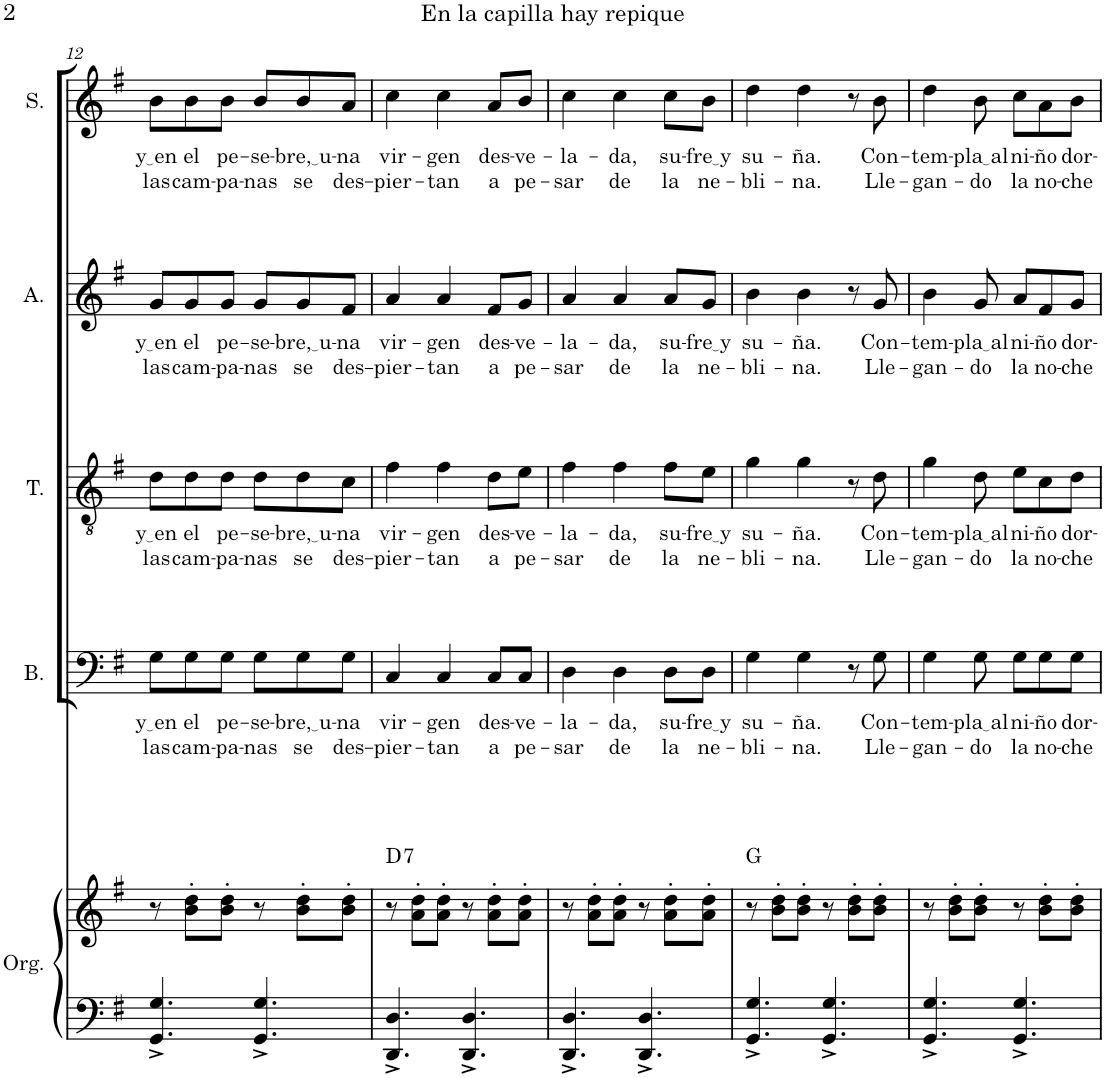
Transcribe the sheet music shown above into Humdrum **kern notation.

**kern	**kern	**harte	**kern	**text	**text	**kern	**text	**text	**kern	**text	**text	**kern	**text	**text
*part5	*part5	*part5	*part4	*part4	*part4	*part3	*part3	*part3	*part2	*part2	*part2	*part1	*part1	*part1
*staff6	*staff5	*	*staff4	*staff4	*staff4	*staff3	*staff3	*staff3	*staff2	*staff2	*staff2	*staff1	*staff1	*staff1
*I"Órgano	*	*	*I"Bajo	*	*	*I"Tenor	*	*	*I"Alto	*	*	*I"Soprano	*	*
*	*	*	*I'B.	*	*	*I'T.	*	*	*I'A.	*	*	*I'S.	*	*
!!LO:PB:g=z
*clefF4	*clefG2	*	*clefF4	*	*	*clefGv2	*	*	*clefG2	*	*	*clefG2	*	*
*k[f#]	*k[f#]	*	*k[f#]	*	*	*k[f#]	*	*	*k[f#]	*	*	*k[f#]	*	*
*M6/8	*M6/8	*	*M6/8	*	*	*M6/8	*	*	*M6/8	*	*	*M6/8	*	*
=12	=12	=12	=12	=12	=12	=12	=12	=12	=12	=12	=12	=12	=12	=12
!	!	!	!	!LO:LY:b	!LO:LY:b	!	!LO:LY:b	!LO:LY:b	!	!LO:LY:b	!LO:LY:b	!	!LO:LY:b	!LO:LY:b
4.GG/^ 4.G/^	8r	.	8G\L	y en	las	8d\L	y en	las	8g/L	y en	las	8b\L	y en	las
!	!	!	!	!LO:LY:b	!LO:LY:b	!	!LO:LY:b	!LO:LY:b	!	!LO:LY:b	!LO:LY:b	!	!LO:LY:b	!LO:LY:b
.	8b\' 8dd\'L	.	8G\	el	cam-	8d\	el	cam-	8g/	el	cam-	8b\	el	cam-
!	!	!	!	!LO:LY:b	!LO:LY:b	!	!LO:LY:b	!LO:LY:b	!	!LO:LY:b	!LO:LY:b	!	!LO:LY:b	!LO:LY:b
.	8b\' 8dd\'J	.	8G\J	pe-	-pa-	8d\J	pe-	-pa-	8g/J	pe-	-pa-	8b\J	pe-	-pa-
!	!	!	!	!LO:LY:b	!LO:LY:b	!	!LO:LY:b	!LO:LY:b	!	!LO:LY:b	!LO:LY:b	!	!LO:LY:b	!LO:LY:b
4.GG/^ 4.G/^	8r	.	8G\L	-se-	-nas	8d\L	-se-	-nas	8g/L	-se-	-nas	8b/L	-se-	-nas
!	!	!	!	!LO:LY:b	!LO:LY:b	!	!LO:LY:b	!LO:LY:b	!	!LO:LY:b	!LO:LY:b	!	!LO:LY:b	!LO:LY:b
.	8b\' 8dd\'L	.	8G\	bre, u	se	8d\	bre, u	se	8g/	bre, u	se	8b/	bre, u	se
!	!	!	!	!LO:LY:b	!LO:LY:b	!	!LO:LY:b	!LO:LY:b	!	!LO:LY:b	!LO:LY:b	!	!LO:LY:b	!LO:LY:b
.	8b\' 8dd\'J	.	8G\J	-na	des-	8c\J	-na	des-	8f#/J	-na	des-	8a/J	-na	des-
=13	=13	=13	=13	=13	=13	=13	=13	=13	=13	=13	=13	=13	=13	=13
!	!	!LO:H:kt=7	!	!LO:LY:b	!LO:LY:b	!	!LO:LY:b	!LO:LY:b	!	!LO:LY:b	!LO:LY:b	!	!LO:LY:b	!LO:LY:b
4.DD/^ 4.D/^	8r	D:7	4C/	vir-	-pier-	4f#\	vir-	-pier-	4a/	vir-	-pier-	4cc\	vir-	-pier-
.	8a\' 8dd\'L	.	.	.	.	.	.	.	.	.	.	.	.	.
!	!	!	!	!LO:LY:b	!LO:LY:b	!	!LO:LY:b	!LO:LY:b	!	!LO:LY:b	!LO:LY:b	!	!LO:LY:b	!LO:LY:b
.	8a\' 8dd\'J	.	4C/	-gen	-tan	4f#\	-gen	-tan	4a/	-gen	-tan	4cc\	-gen	-tan
4.DD/^ 4.D/^	8r	.	.	.	.	.	.	.	.	.	.	.	.	.
!	!	!	!	!LO:LY:b	!LO:LY:b	!	!LO:LY:b	!LO:LY:b	!	!LO:LY:b	!LO:LY:b	!	!LO:LY:b	!LO:LY:b
.	8a\' 8dd\'L	.	8C/L	des-	a	8d\L	des-	a	8f#/L	des-	a	8a/L	des-	a
!	!	!	!	!LO:LY:b	!LO:LY:b	!	!LO:LY:b	!LO:LY:b	!	!LO:LY:b	!LO:LY:b	!	!LO:LY:b	!LO:LY:b
.	8a\' 8dd\'J	.	8C/J	-ve-	pe-	8e\J	-ve-	pe-	8g/J	-ve-	pe-	8b/J	-ve-	pe-
=14	=14	=14	=14	=14	=14	=14	=14	=14	=14	=14	=14	=14	=14	=14
!	!	!	!	!LO:LY:b	!LO:LY:b	!	!LO:LY:b	!LO:LY:b	!	!LO:LY:b	!LO:LY:b	!	!LO:LY:b	!LO:LY:b
4.DD/^ 4.D/^	8r	.	4D\	-la-	-sar	4f#\	-la-	-sar	4a/	-la-	-sar	4cc\	-la-	-sar
.	8a\' 8dd\'L	.	.	.	.	.	.	.	.	.	.	.	.	.
!	!	!	!	!LO:LY:b	!LO:LY:b	!	!LO:LY:b	!LO:LY:b	!	!LO:LY:b	!LO:LY:b	!	!LO:LY:b	!LO:LY:b
.	8a\' 8dd\'J	.	4D\	-da,	de	4f#\	-da,	de	4a/	-da,	de	4cc\	-da,	de
4.DD/^ 4.D/^	8r	.	.	.	.	.	.	.	.	.	.	.	.	.
!	!	!	!	!LO:LY:b	!LO:LY:b	!	!LO:LY:b	!LO:LY:b	!	!LO:LY:b	!LO:LY:b	!	!LO:LY:b	!LO:LY:b
.	8a\' 8dd\'L	.	8D\L	su-	la	8f#\L	su-	la	8a/L	su-	la	8cc\L	su-	la
!	!	!	!	!LO:LY:b	!LO:LY:b	!	!LO:LY:b	!LO:LY:b	!	!LO:LY:b	!LO:LY:b	!	!LO:LY:b	!LO:LY:b
.	8a\' 8dd\'J	.	8D\J	fre y	ne-	8e\J	fre y	ne-	8g/J	fre y	ne-	8b\J	fre y	ne-
=15	=15	=15	=15	=15	=15	=15	=15	=15	=15	=15	=15	=15	=15	=15
!	!	!	!	!LO:LY:b	!LO:LY:b	!	!LO:LY:b	!LO:LY:b	!	!LO:LY:b	!LO:LY:b	!	!LO:LY:b	!LO:LY:b
4.GG/^ 4.G/^	8r	G:maj	4G\	su-	-bli-	4g\	su-	-bli-	4b\	su-	-bli-	4dd\	su-	-bli-
.	8b\' 8dd\'L	.	.	.	.	.	.	.	.	.	.	.	.	.
!	!	!	!	!LO:LY:b	!LO:LY:b	!	!LO:LY:b	!LO:LY:b	!	!LO:LY:b	!LO:LY:b	!	!LO:LY:b	!LO:LY:b
.	8b\' 8dd\'J	.	4G\	-ña.	-na.	4g\	-ña.	-na.	4b\	-ña.	-na.	4dd\	-ña.	-na.
4.GG/^ 4.G/^	8r	.	.	.	.	.	.	.	.	.	.	.	.	.
.	8b\' 8dd\'L	.	8r	.	.	8r	.	.	8r	.	.	8r	.	.
!	!	!	!	!LO:LY:b	!LO:LY:b	!	!LO:LY:b	!LO:LY:b	!	!LO:LY:b	!LO:LY:b	!	!LO:LY:b	!LO:LY:b
.	8b\' 8dd\'J	.	8G\	Con-	Lle-	8d\	Con-	Lle-	8g/	Con-	Lle-	8b\	Con-	Lle-
=16	=16	=16	=16	=16	=16	=16	=16	=16	=16	=16	=16	=16	=16	=16
!	!	!	!	!LO:LY:b	!LO:LY:b	!	!LO:LY:b	!LO:LY:b	!	!LO:LY:b	!LO:LY:b	!	!LO:LY:b	!LO:LY:b
4.GG/^ 4.G/^	8r	.	4G\	-tem-	-gan-	4g\	-tem-	-gan-	4b\	-tem-	-gan-	4dd\	-tem-	-gan-
.	8b\' 8dd\'L	.	.	.	.	.	.	.	.	.	.	.	.	.
!	!	!	!	!LO:LY:b	!LO:LY:b	!	!LO:LY:b	!LO:LY:b	!	!LO:LY:b	!LO:LY:b	!	!LO:LY:b	!LO:LY:b
.	8b\' 8dd\'J	.	8G\	pla al	-do	8d\	pla al	-do	8g/	pla al	-do	8b\	pla al	-do
!	!	!	!	!LO:LY:b	!LO:LY:b	!	!LO:LY:b	!LO:LY:b	!	!LO:LY:b	!LO:LY:b	!	!LO:LY:b	!LO:LY:b
4.GG/^ 4.G/^	8r	.	8G\L	ni-	la	8e\L	ni-	la	8a/L	ni-	la	8cc\L	ni-	la
!	!	!	!	!LO:LY:b	!LO:LY:b	!	!LO:LY:b	!LO:LY:b	!	!LO:LY:b	!LO:LY:b	!	!LO:LY:b	!LO:LY:b
.	8b\' 8dd\'L	.	8G\	-ño	no-	8c\	-ño	no-	8f#/	-ño	no-	8a\	-ño	no-
!	!	!	!	!LO:LY:b	!LO:LY:b	!	!LO:LY:b	!LO:LY:b	!	!LO:LY:b	!LO:LY:b	!	!LO:LY:b	!LO:LY:b
.	8b\' 8dd\'J	.	8G\J	dor-	-che	8d\J	dor-	-che	8g/J	dor-	-che	8b\J	dor-	-che
=	=	=	=	=	=	=	=	=	=	=	=	=	=	=
*-	*-	*-	*-	*-	*-	*-	*-	*-	*-	*-	*-	*-	*-	*-
